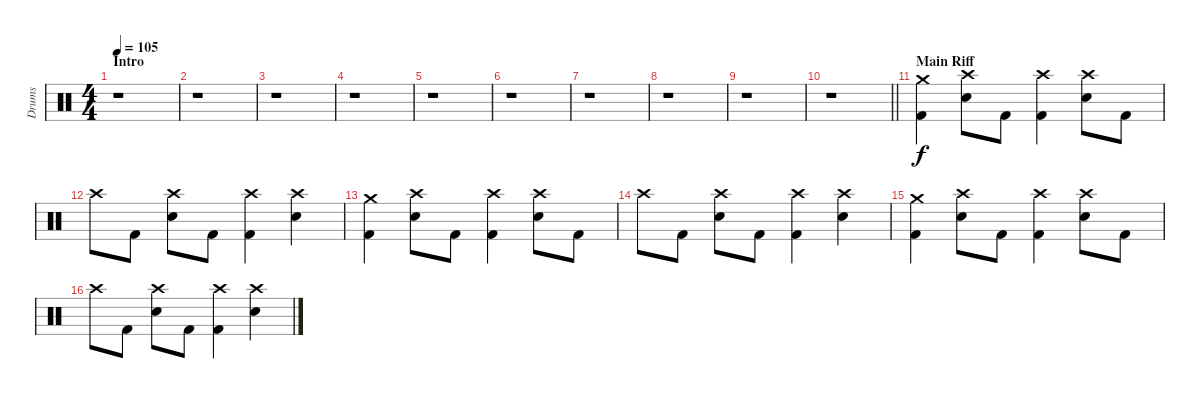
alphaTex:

\track ("Drums" "Drums") {instrument percussion}
\staff {score}
\articulation defaults
\ts (4 4)
\section ("" "Intro")
\tempo 105
\clef neutral
\ks c
r.1{dy f} |
r.1 |
r.1 |
r.1 |
r.1 |
r.1 |
r.1 |
r.1 |
r.1 |
\barLineRight lightlight
r.1 |
\section ("" "Main Riff")
("Kick (hit) 2" "Crash medium (hit)").4 ("Electric Snare (hit)" "Crash high (hit)").8 "Kick (hit) 2".8 ("Kick (hit) 2" "Crash high (hit)").4 ("Electric Snare (hit)" "Crash high (hit)").8 "Kick (hit) 2".8 |
"Crash high (hit)".8 "Kick (hit) 2".8 ("Electric Snare (hit)" "Crash high (hit)").8 "Kick (hit) 2".8 ("Kick (hit) 2" "Crash high (hit)").4 ("Electric Snare (hit)" "Crash high (hit)").4 |
("Kick (hit) 2" "Crash medium (hit)").4 ("Electric Snare (hit)" "Crash high (hit)").8 "Kick (hit) 2".8 ("Kick (hit) 2" "Crash high (hit)").4 ("Electric Snare (hit)" "Crash high (hit)").8 "Kick (hit) 2".8 |
"Crash high (hit)".8 "Kick (hit) 2".8 ("Electric Snare (hit)" "Crash high (hit)").8 "Kick (hit) 2".8 ("Kick (hit) 2" "Crash high (hit)").4 ("Electric Snare (hit)" "Crash high (hit)").4 |
("Kick (hit) 2" "Crash medium (hit)").4 ("Electric Snare (hit)" "Crash high (hit)").8 "Kick (hit) 2".8 ("Kick (hit) 2" "Crash high (hit)").4 ("Electric Snare (hit)" "Crash high (hit)").8 "Kick (hit) 2".8 |
"Crash high (hit)".8 "Kick (hit) 2".8 ("Electric Snare (hit)" "Crash high (hit)").8 "Kick (hit) 2".8 ("Kick (hit) 2" "Crash high (hit)").4 ("Electric Snare (hit)" "Crash high (hit)").4
